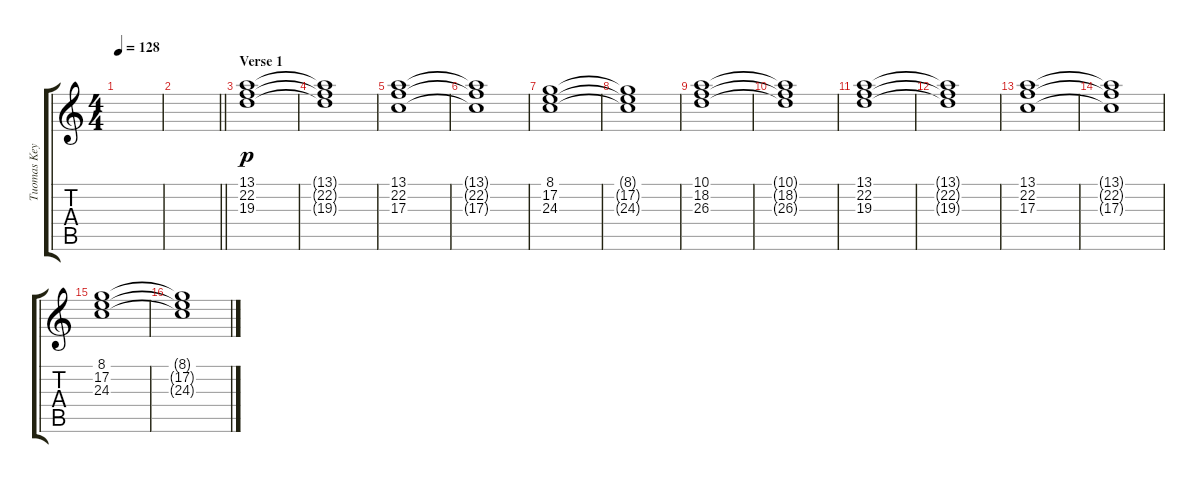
\track ("Tuomas Keyboard 3" "Tuomas Key") {instrument choiraahs}
\staff {score tabs}
\tuning (E4 B3 G3 D3 A2 E2) {hide}
\ts (4 4)
\tempo 128
\clef g2
\ks c
|
\barLineRight lightlight
|
\section ("" "Verse 1")
(13.1 22.2 19.3).1{dy p volume 16 instrument stringensemble1} |
(13.1{t} 22.2{t} 19.3{t}).1 |
(13.1 22.2 17.3).1 |
(13.1{t} 22.2{t} 17.3{t}).1 |
(8.1 17.2 24.3).1 |
(8.1{t} 17.2{t} 24.3{t}).1 |
(10.1 18.2 26.3).1 |
(10.1{t} 18.2{t} 26.3{t}).1 |
(13.1 22.2 19.3).1 |
(13.1{t} 22.2{t} 19.3{t}).1 |
(13.1 22.2 17.3).1 |
(13.1{t} 22.2{t} 17.3{t}).1 |
(8.1 17.2 24.3).1 |
(8.1{t} 17.2{t} 24.3{t}).1
